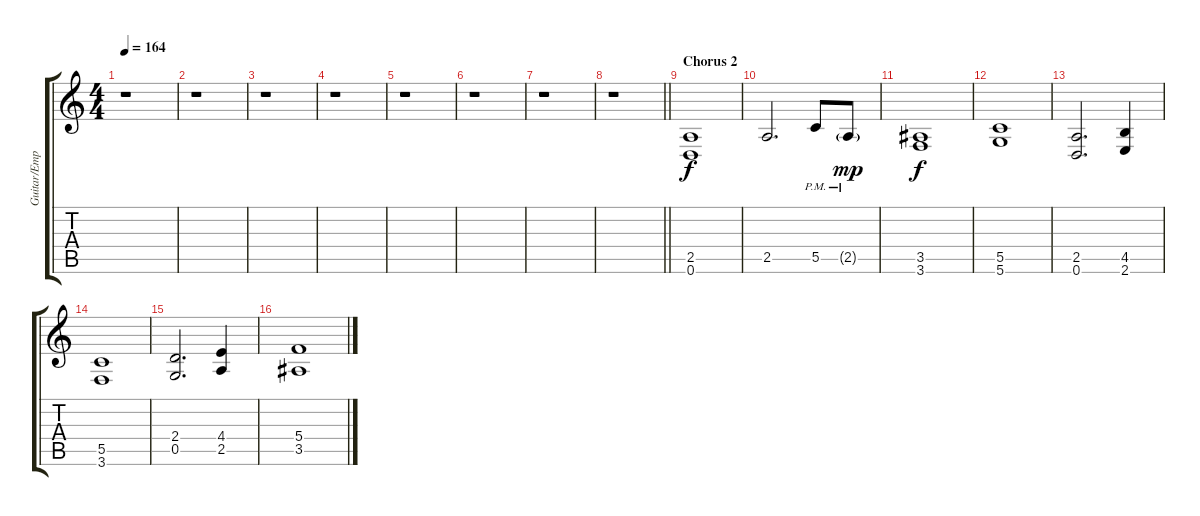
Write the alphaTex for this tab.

\track ("Guitar/Emppu" "Guitar/Emp") {instrument distortionguitar}
\staff {score tabs}
\tuning (D4 A3 F3 C3 G2 D2) {hide}
\ts (4 4)
\tempo 164
\clef g2
\ks c
r.1{dy f} |
r.1 |
r.1 |
r.1 |
r.1 |
r.1 |
r.1 |
\barLineRight lightlight
r.1 |
\section ("" "Chorus 2")
(2.5 0.6).1 |
2.5.2{d} 5.5{pm}.8 2.5{g pm}.8{dy mp} |
(3.5 3.6).1{dy f} |
(5.5 5.6).1 |
(2.5 0.6).2{d} (4.5 2.6).4 |
(5.5 3.6).1 |
(2.4 0.5).2{d} (4.4 2.5).4 |
(5.4 3.5).1
